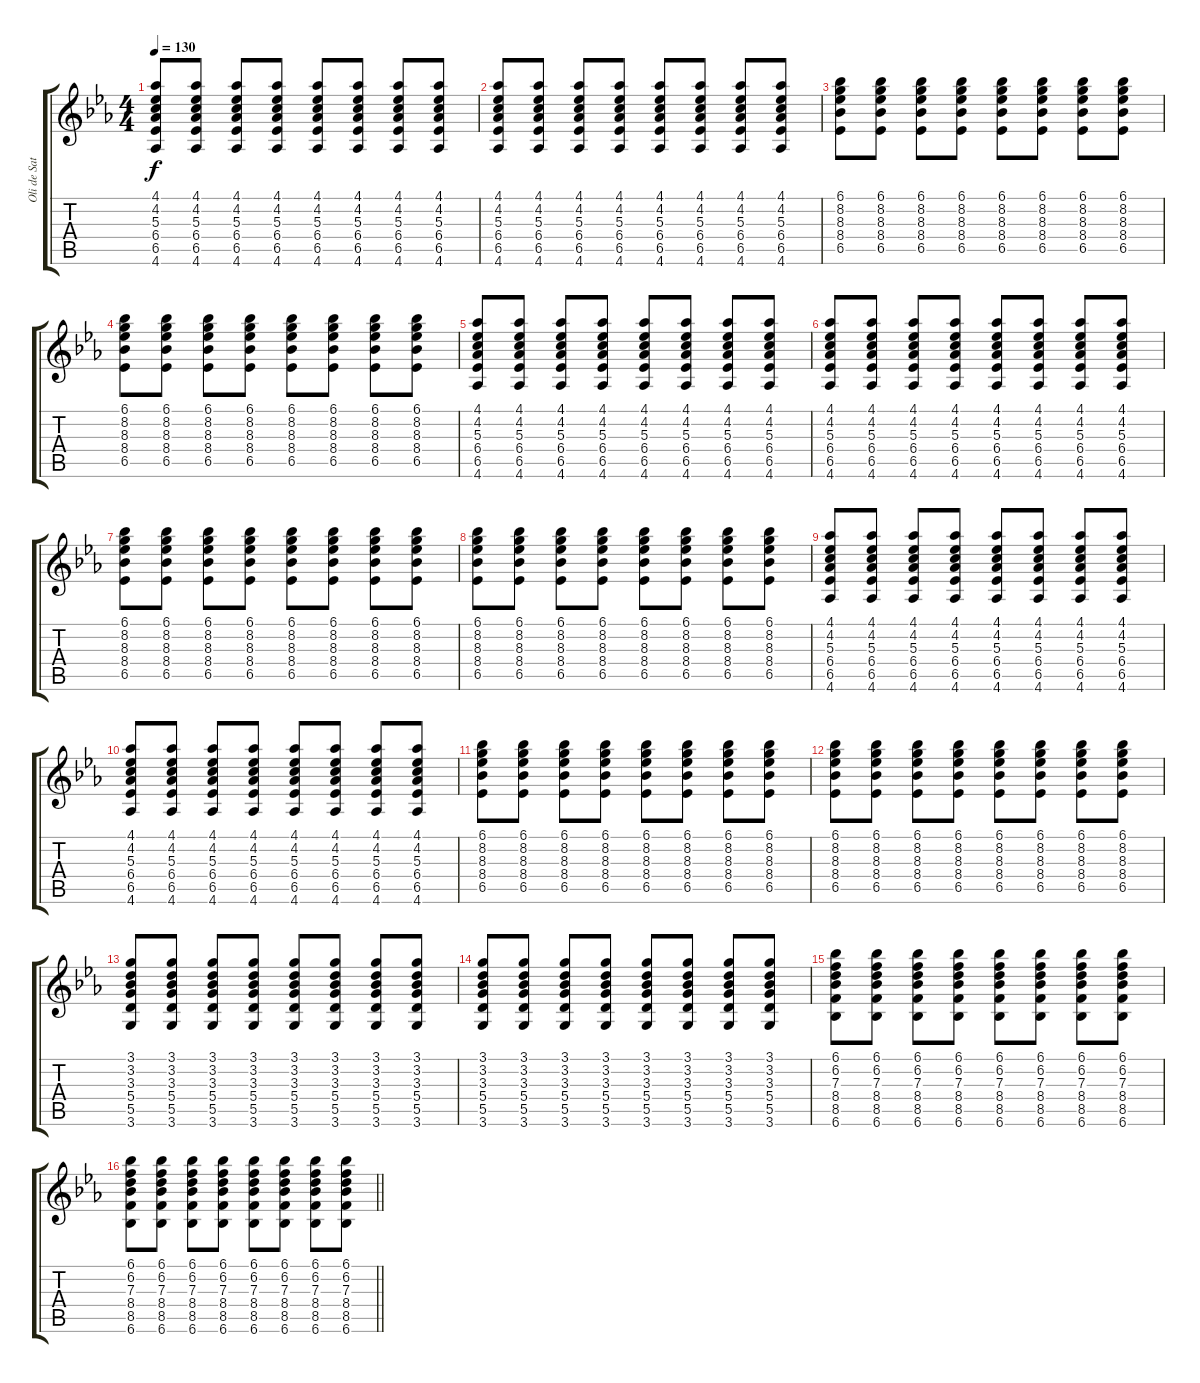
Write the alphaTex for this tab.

\track ("Oli de Sat " "Oli de Sat") {instrument distortionguitar}
\staff {score tabs}
\tuning (E4 B3 G3 D3 A2 E2) {hide}
\ts (4 4)
\tempo 130
\clef g2
\ks eb
(4.1 4.2 5.3 6.4 6.5 4.6).8{dy f} (4.1 4.2 5.3 6.4 6.5 4.6).8 (4.1 4.2 5.3 6.4 6.5 4.6).8 (4.1 4.2 5.3 6.4 6.5 4.6).8 (4.1 4.2 5.3 6.4 6.5 4.6).8 (4.1 4.2 5.3 6.4 6.5 4.6).8 (4.1 4.2 5.3 6.4 6.5 4.6).8 (4.1 4.2 5.3 6.4 6.5 4.6).8 |
(4.1 4.2 5.3 6.4 6.5 4.6).8 (4.1 4.2 5.3 6.4 6.5 4.6).8 (4.1 4.2 5.3 6.4 6.5 4.6).8 (4.1 4.2 5.3 6.4 6.5 4.6).8 (4.1 4.2 5.3 6.4 6.5 4.6).8 (4.1 4.2 5.3 6.4 6.5 4.6).8 (4.1 4.2 5.3 6.4 6.5 4.6).8 (4.1 4.2 5.3 6.4 6.5 4.6).8 |
(6.1 8.2 8.3 8.4 6.5).8 (6.1 8.2 8.3 8.4 6.5).8 (6.1 8.2 8.3 8.4 6.5).8 (6.1 8.2 8.3 8.4 6.5).8 (6.1 8.2 8.3 8.4 6.5).8 (6.1 8.2 8.3 8.4 6.5).8 (6.1 8.2 8.3 8.4 6.5).8 (6.1 8.2 8.3 8.4 6.5).8 |
(6.1 8.2 8.3 8.4 6.5).8 (6.1 8.2 8.3 8.4 6.5).8 (6.1 8.2 8.3 8.4 6.5).8 (6.1 8.2 8.3 8.4 6.5).8 (6.1 8.2 8.3 8.4 6.5).8 (6.1 8.2 8.3 8.4 6.5).8 (6.1 8.2 8.3 8.4 6.5).8 (6.1 8.2 8.3 8.4 6.5).8 |
(4.1 4.2 5.3 6.4 6.5 4.6).8 (4.1 4.2 5.3 6.4 6.5 4.6).8 (4.1 4.2 5.3 6.4 6.5 4.6).8 (4.1 4.2 5.3 6.4 6.5 4.6).8 (4.1 4.2 5.3 6.4 6.5 4.6).8 (4.1 4.2 5.3 6.4 6.5 4.6).8 (4.1 4.2 5.3 6.4 6.5 4.6).8 (4.1 4.2 5.3 6.4 6.5 4.6).8 |
(4.1 4.2 5.3 6.4 6.5 4.6).8 (4.1 4.2 5.3 6.4 6.5 4.6).8 (4.1 4.2 5.3 6.4 6.5 4.6).8 (4.1 4.2 5.3 6.4 6.5 4.6).8 (4.1 4.2 5.3 6.4 6.5 4.6).8 (4.1 4.2 5.3 6.4 6.5 4.6).8 (4.1 4.2 5.3 6.4 6.5 4.6).8 (4.1 4.2 5.3 6.4 6.5 4.6).8 |
(6.1 8.2 8.3 8.4 6.5).8 (6.1 8.2 8.3 8.4 6.5).8 (6.1 8.2 8.3 8.4 6.5).8 (6.1 8.2 8.3 8.4 6.5).8 (6.1 8.2 8.3 8.4 6.5).8 (6.1 8.2 8.3 8.4 6.5).8 (6.1 8.2 8.3 8.4 6.5).8 (6.1 8.2 8.3 8.4 6.5).8 |
(6.1 8.2 8.3 8.4 6.5).8 (6.1 8.2 8.3 8.4 6.5).8 (6.1 8.2 8.3 8.4 6.5).8 (6.1 8.2 8.3 8.4 6.5).8 (6.1 8.2 8.3 8.4 6.5).8 (6.1 8.2 8.3 8.4 6.5).8 (6.1 8.2 8.3 8.4 6.5).8 (6.1 8.2 8.3 8.4 6.5).8 |
(4.1 4.2 5.3 6.4 6.5 4.6).8 (4.1 4.2 5.3 6.4 6.5 4.6).8 (4.1 4.2 5.3 6.4 6.5 4.6).8 (4.1 4.2 5.3 6.4 6.5 4.6).8 (4.1 4.2 5.3 6.4 6.5 4.6).8 (4.1 4.2 5.3 6.4 6.5 4.6).8 (4.1 4.2 5.3 6.4 6.5 4.6).8 (4.1 4.2 5.3 6.4 6.5 4.6).8 |
(4.1 4.2 5.3 6.4 6.5 4.6).8 (4.1 4.2 5.3 6.4 6.5 4.6).8 (4.1 4.2 5.3 6.4 6.5 4.6).8 (4.1 4.2 5.3 6.4 6.5 4.6).8 (4.1 4.2 5.3 6.4 6.5 4.6).8 (4.1 4.2 5.3 6.4 6.5 4.6).8 (4.1 4.2 5.3 6.4 6.5 4.6).8 (4.1 4.2 5.3 6.4 6.5 4.6).8 |
(6.1 8.2 8.3 8.4 6.5).8 (6.1 8.2 8.3 8.4 6.5).8 (6.1 8.2 8.3 8.4 6.5).8 (6.1 8.2 8.3 8.4 6.5).8 (6.1 8.2 8.3 8.4 6.5).8 (6.1 8.2 8.3 8.4 6.5).8 (6.1 8.2 8.3 8.4 6.5).8 (6.1 8.2 8.3 8.4 6.5).8 |
(6.1 8.2 8.3 8.4 6.5).8 (6.1 8.2 8.3 8.4 6.5).8 (6.1 8.2 8.3 8.4 6.5).8 (6.1 8.2 8.3 8.4 6.5).8 (6.1 8.2 8.3 8.4 6.5).8 (6.1 8.2 8.3 8.4 6.5).8 (6.1 8.2 8.3 8.4 6.5).8 (6.1 8.2 8.3 8.4 6.5).8 |
(3.1 3.2 3.3 5.4 5.5 3.6).8 (3.1 3.2 3.3 5.4 5.5 3.6).8 (3.1 3.2 3.3 5.4 5.5 3.6).8 (3.1 3.2 3.3 5.4 5.5 3.6).8 (3.1 3.2 3.3 5.4 5.5 3.6).8 (3.1 3.2 3.3 5.4 5.5 3.6).8 (3.1 3.2 3.3 5.4 5.5 3.6).8 (3.1 3.2 3.3 5.4 5.5 3.6).8 |
(3.1 3.2 3.3 5.4 5.5 3.6).8 (3.1 3.2 3.3 5.4 5.5 3.6).8 (3.1 3.2 3.3 5.4 5.5 3.6).8 (3.1 3.2 3.3 5.4 5.5 3.6).8 (3.1 3.2 3.3 5.4 5.5 3.6).8 (3.1 3.2 3.3 5.4 5.5 3.6).8 (3.1 3.2 3.3 5.4 5.5 3.6).8 (3.1 3.2 3.3 5.4 5.5 3.6).8 |
(6.1 6.2 7.3 8.4 8.5 6.6).8 (6.1 6.2 7.3 8.4 8.5 6.6).8 (6.1 6.2 7.3 8.4 8.5 6.6).8 (6.1 6.2 7.3 8.4 8.5 6.6).8 (6.1 6.2 7.3 8.4 8.5 6.6).8 (6.1 6.2 7.3 8.4 8.5 6.6).8 (6.1 6.2 7.3 8.4 8.5 6.6).8 (6.1 6.2 7.3 8.4 8.5 6.6).8 |
\barLineRight lightlight
(6.1 6.2 7.3 8.4 8.5 6.6).8 (6.1 6.2 7.3 8.4 8.5 6.6).8 (6.1 6.2 7.3 8.4 8.5 6.6).8 (6.1 6.2 7.3 8.4 8.5 6.6).8 (6.1 6.2 7.3 8.4 8.5 6.6).8 (6.1 6.2 7.3 8.4 8.5 6.6).8 (6.1 6.2 7.3 8.4 8.5 6.6).8 (6.1 6.2 7.3 8.4 8.5 6.6).8
